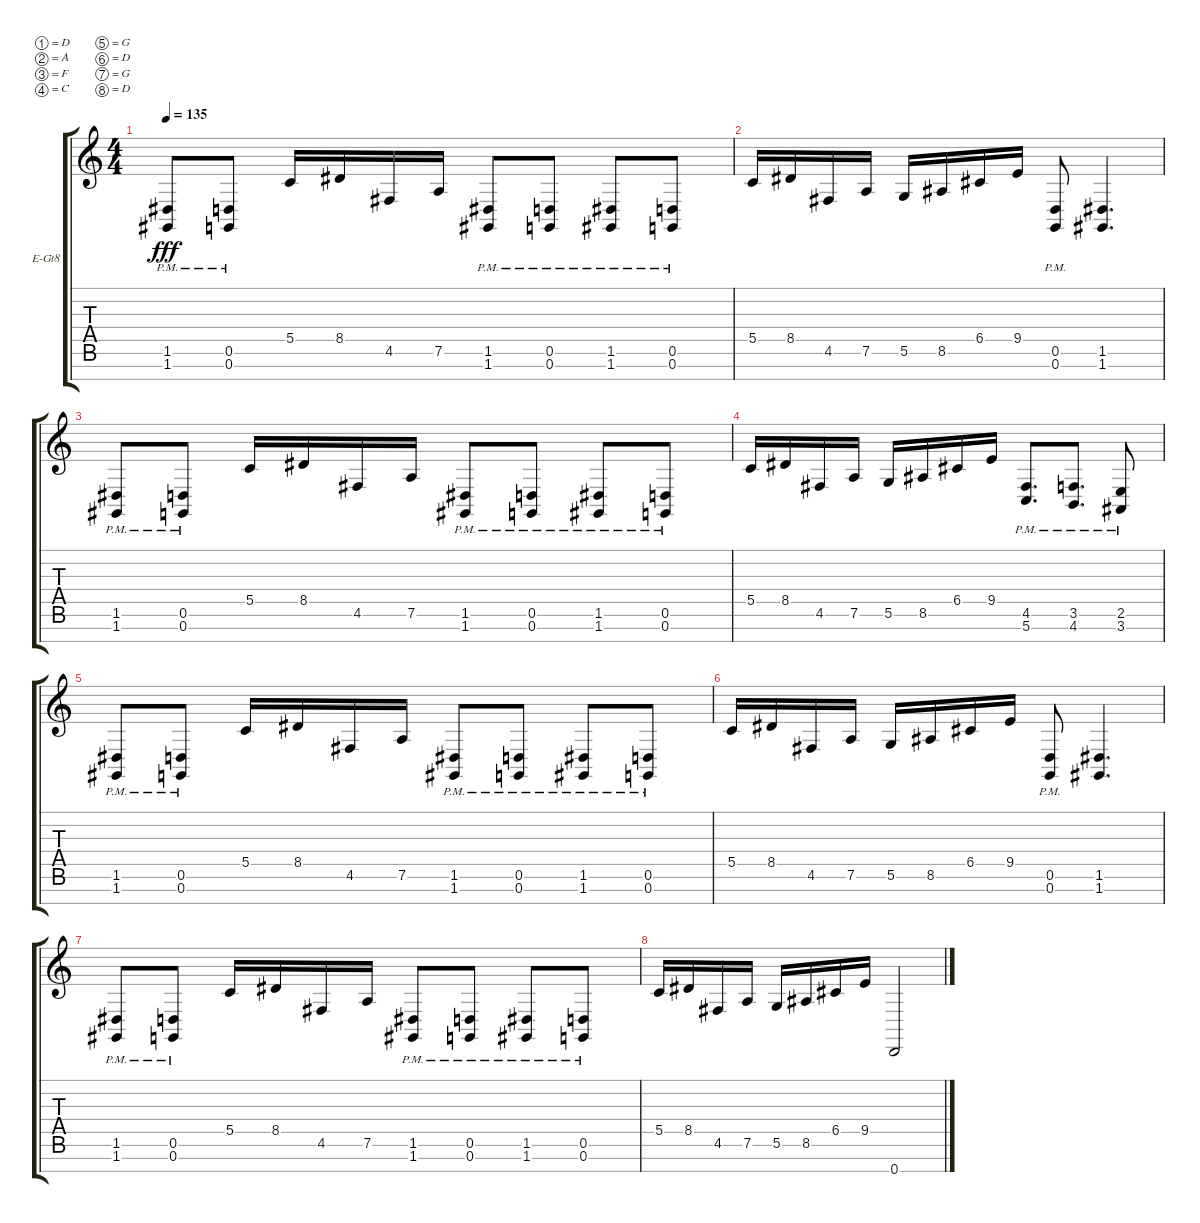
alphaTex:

\bracketExtendMode groupsimilarinstruments
\firstSystemTrackNameOrientation horizontal
\otherSystemsTrackNameOrientation horizontal
\track ("Jae" "E-Gt8") {instrument distortionguitar}
\staff {score tabs}
\tuning (D4 A3 F3 C3 G2 D2 G1 D1)
\ts (4 4)
\tempo 135
\clef g2
\ks c
(1.7{pm} 1.6{pm}).8{dy fff} (0.7{pm} 0.6{pm}).8 5.5.16 8.5.16 4.6.16 7.6.16 (1.7{pm} 1.6{pm}).8 (0.7{pm} 0.6{pm}).8 (1.7{pm} 1.6{pm}).8 (0.7{pm} 0.6{pm}).8 |
5.5.16 8.5.16 4.6.16 7.6.16 5.6.16 8.6.16 6.5.16 9.5.16 (0.7{pm} 0.6{pm}).8 (1.7 1.6).4{d} |
(1.7{pm} 1.6{pm}).8 (0.7{pm} 0.6{pm}).8 5.5.16 8.5.16 4.6.16 7.6.16 (1.7{pm} 1.6{pm}).8 (0.7{pm} 0.6{pm}).8 (1.7{pm} 1.6{pm}).8 (0.7{pm} 0.6{pm}).8 |
5.5.16 8.5.16 4.6.16 7.6.16 5.6.16 8.6.16 6.5.16 9.5.16 (5.7{pm} 4.6{pm}).8{d} (4.7{pm} 3.6{pm}).8{d} (3.7{pm} 2.6{pm}).8 |
(1.7{pm} 1.6{pm}).8 (0.7{pm} 0.6{pm}).8 5.5.16 8.5.16 4.6.16 7.6.16 (1.7{pm} 1.6{pm}).8 (0.7{pm} 0.6{pm}).8 (1.7{pm} 1.6{pm}).8 (0.7{pm} 0.6{pm}).8 |
5.5.16 8.5.16 4.6.16 7.6.16 5.6.16 8.6.16 6.5.16 9.5.16 (0.7{pm} 0.6{pm}).8 (1.7 1.6).4{d} |
(1.7{pm} 1.6{pm}).8 (0.7{pm} 0.6{pm}).8 5.5.16 8.5.16 4.6.16 7.6.16 (1.7{pm} 1.6{pm}).8 (0.7{pm} 0.6{pm}).8 (1.7{pm} 1.6{pm}).8 (0.7{pm} 0.6{pm}).8 |
5.5.16 8.5.16 4.6.16 7.6.16 5.6.16 8.6.16 6.5.16 9.5.16 0.8.2
